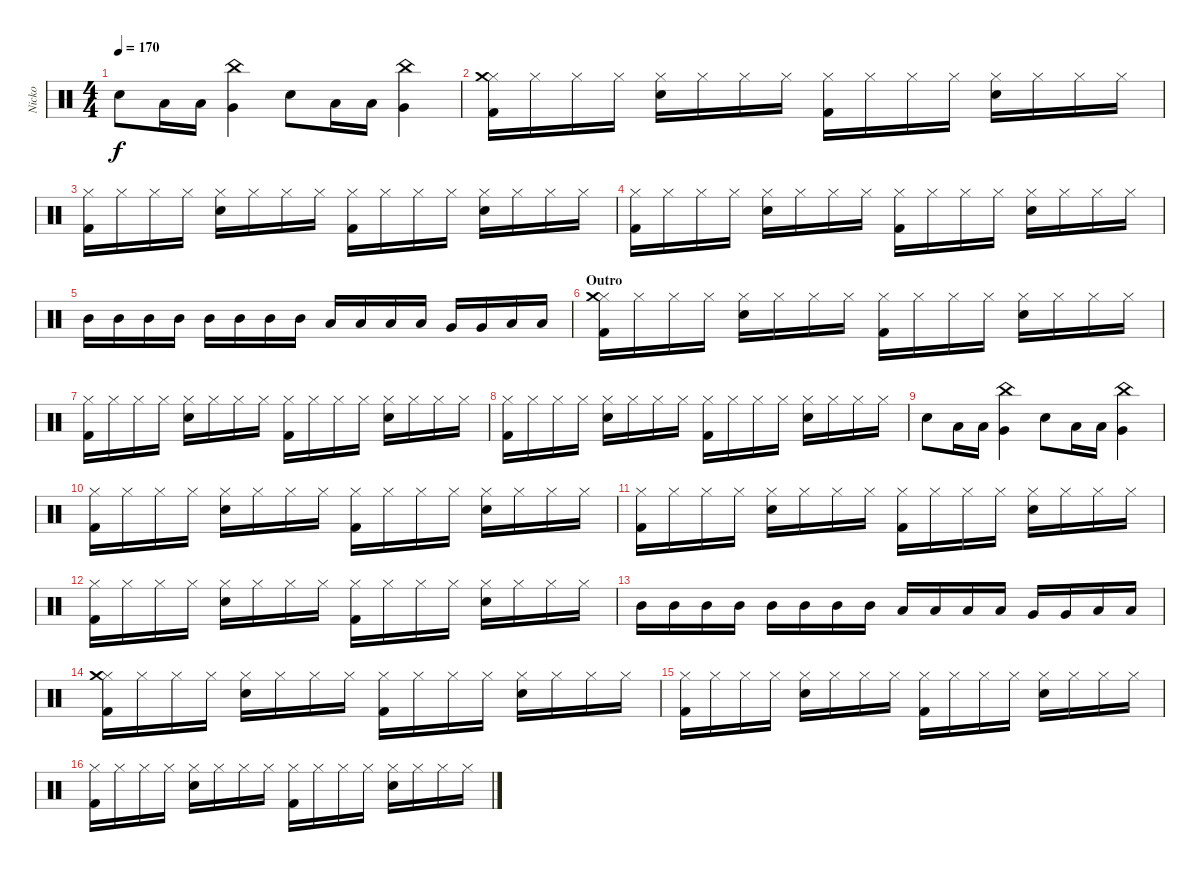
\track ("Nicko" "Nicko") {instrument percussion}
\staff {score}
\articulation defaults
\ts (4 4)
\tempo 170
\clef neutral
\ks c "Snare (hit) 2".8{dy f} "Low Tom (hit)".16 "Low Tom (hit)".16
("China (hit)" "Very Low Tom (hit)").4 "Snare (hit) 2".8 "Low Tom (hit)".16 "Low Tom (hit)".16 ("China (hit)" "Very Low Tom (hit)").4 |
("Kick (hit) 2" "Hi-Hat (closed)" "Crash medium (hit)").16 "Hi-Hat (closed)".16 "Hi-Hat (closed)".16 "Hi-Hat (closed)".16 ("Electric Snare (hit)" "Hi-Hat (closed)").16 "Hi-Hat (closed)".16 "Hi-Hat (closed)".16 "Hi-Hat (closed)".16 ("Kick (hit) 2" "Hi-Hat (closed)").16 "Hi-Hat (closed)".16 "Hi-Hat (closed)".16 "Hi-Hat (closed)".16 ("Electric Snare (hit)" "Hi-Hat (closed)").16 "Hi-Hat (closed)".16 "Hi-Hat (closed)".16 "Hi-Hat (closed)".16 |
("Kick (hit) 2" "Hi-Hat (closed)").16 "Hi-Hat (closed)".16 "Hi-Hat (closed)".16 "Hi-Hat (closed)".16 ("Electric Snare (hit)" "Hi-Hat (closed)").16 "Hi-Hat (closed)".16 "Hi-Hat (closed)".16 "Hi-Hat (closed)".16 ("Kick (hit) 2" "Hi-Hat (closed)").16 "Hi-Hat (closed)".16 "Hi-Hat (closed)".16 "Hi-Hat (closed)".16 ("Electric Snare (hit)" "Hi-Hat (closed)").16 "Hi-Hat (closed)".16 "Hi-Hat (closed)".16 "Hi-Hat (closed)".16 |
("Kick (hit) 2" "Hi-Hat (closed)").16 "Hi-Hat (closed)".16 "Hi-Hat (closed)".16 "Hi-Hat (closed)".16 ("Electric Snare (hit)" "Hi-Hat (closed)").16 "Hi-Hat (closed)".16 "Hi-Hat (closed)".16 "Hi-Hat (closed)".16 ("Kick (hit) 2" "Hi-Hat (closed)").16 "Hi-Hat (closed)".16 "Hi-Hat (closed)".16 "Hi-Hat (closed)".16 ("Electric Snare (hit)" "Hi-Hat (closed)").16 "Hi-Hat (closed)".16 "Hi-Hat (closed)".16 "Hi-Hat (closed)".16 |
"Mid Tom (hit)".16 "Mid Tom (hit)".16 "Mid Tom (hit)".16 "Mid Tom (hit)".16 "Mid Tom (hit)".16 "Mid Tom (hit)".16 "Mid Tom (hit)".16 "Mid Tom (hit)".16 "Low Tom (hit)".16 "Low Tom (hit)".16 "Low Tom (hit)".16 "Low Tom (hit)".16 "Very Low Tom (hit)".16 "Very Low Tom (hit)".16 "Low Floor Tom (hit)".16 "Low Floor Tom (hit)".16 |
\section ("" "Outro")
("Kick (hit) 2" "Hi-Hat (closed)" "Crash medium (hit)").16 "Hi-Hat (closed)".16 "Hi-Hat (closed)".16 "Hi-Hat (closed)".16 ("Electric Snare (hit)" "Hi-Hat (closed)").16 "Hi-Hat (closed)".16 "Hi-Hat (closed)".16 "Hi-Hat (closed)".16 ("Kick (hit) 2" "Hi-Hat (closed)").16 "Hi-Hat (closed)".16 "Hi-Hat (closed)".16 "Hi-Hat (closed)".16 ("Electric Snare (hit)" "Hi-Hat (closed)").16 "Hi-Hat (closed)".16 "Hi-Hat (closed)".16 "Hi-Hat (closed)".16 |
("Kick (hit) 2" "Hi-Hat (closed)").16 "Hi-Hat (closed)".16 "Hi-Hat (closed)".16 "Hi-Hat (closed)".16 ("Electric Snare (hit)" "Hi-Hat (closed)").16 "Hi-Hat (closed)".16 "Hi-Hat (closed)".16 "Hi-Hat (closed)".16 ("Kick (hit) 2" "Hi-Hat (closed)").16 "Hi-Hat (closed)".16 "Hi-Hat (closed)".16 "Hi-Hat (closed)".16 ("Electric Snare (hit)" "Hi-Hat (closed)").16 "Hi-Hat (closed)".16 "Hi-Hat (closed)".16 "Hi-Hat (closed)".16 |
("Kick (hit) 2" "Hi-Hat (closed)").16 "Hi-Hat (closed)".16 "Hi-Hat (closed)".16 "Hi-Hat (closed)".16 ("Electric Snare (hit)" "Hi-Hat (closed)").16 "Hi-Hat (closed)".16 "Hi-Hat (closed)".16 "Hi-Hat (closed)".16 ("Kick (hit) 2" "Hi-Hat (closed)").16 "Hi-Hat (closed)".16 "Hi-Hat (closed)".16 "Hi-Hat (closed)".16 ("Electric Snare (hit)" "Hi-Hat (closed)").16 "Hi-Hat (closed)".16 "Hi-Hat (closed)".16 "Hi-Hat (closed)".16 |
"Snare (hit) 2".8 "Low Tom (hit)".16 "Low Tom (hit)".16 ("China (hit)" "Very Low Tom (hit)").4 "Snare (hit) 2".8 "Low Tom (hit)".16 "Low Tom (hit)".16 ("China (hit)" "Very Low Tom (hit)").4 |
("Kick (hit) 2" "Hi-Hat (closed)").16 "Hi-Hat (closed)".16 "Hi-Hat (closed)".16 "Hi-Hat (closed)".16 ("Electric Snare (hit)" "Hi-Hat (closed)").16 "Hi-Hat (closed)".16 "Hi-Hat (closed)".16 "Hi-Hat (closed)".16 ("Kick (hit) 2" "Hi-Hat (closed)").16 "Hi-Hat (closed)".16 "Hi-Hat (closed)".16 "Hi-Hat (closed)".16 ("Electric Snare (hit)" "Hi-Hat (closed)").16 "Hi-Hat (closed)".16 "Hi-Hat (closed)".16 "Hi-Hat (closed)".16 |
("Kick (hit) 2" "Hi-Hat (closed)").16 "Hi-Hat (closed)".16 "Hi-Hat (closed)".16 "Hi-Hat (closed)".16 ("Electric Snare (hit)" "Hi-Hat (closed)").16 "Hi-Hat (closed)".16 "Hi-Hat (closed)".16 "Hi-Hat (closed)".16 ("Kick (hit) 2" "Hi-Hat (closed)").16 "Hi-Hat (closed)".16 "Hi-Hat (closed)".16 "Hi-Hat (closed)".16 ("Electric Snare (hit)" "Hi-Hat (closed)").16 "Hi-Hat (closed)".16 "Hi-Hat (closed)".16 "Hi-Hat (closed)".16 |
("Kick (hit) 2" "Hi-Hat (closed)").16 "Hi-Hat (closed)".16 "Hi-Hat (closed)".16 "Hi-Hat (closed)".16 ("Electric Snare (hit)" "Hi-Hat (closed)").16 "Hi-Hat (closed)".16 "Hi-Hat (closed)".16 "Hi-Hat (closed)".16 ("Kick (hit) 2" "Hi-Hat (closed)").16 "Hi-Hat (closed)".16 "Hi-Hat (closed)".16 "Hi-Hat (closed)".16 ("Electric Snare (hit)" "Hi-Hat (closed)").16 "Hi-Hat (closed)".16 "Hi-Hat (closed)".16 "Hi-Hat (closed)".16 |
"Mid Tom (hit)".16 "Mid Tom (hit)".16 "Mid Tom (hit)".16 "Mid Tom (hit)".16 "Mid Tom (hit)".16 "Mid Tom (hit)".16 "Mid Tom (hit)".16 "Mid Tom (hit)".16 "Low Tom (hit)".16 "Low Tom (hit)".16 "Low Tom (hit)".16 "Low Tom (hit)".16 "Very Low Tom (hit)".16 "Very Low Tom (hit)".16 "Low Floor Tom (hit)".16 "Low Floor Tom (hit)".16 |
("Kick (hit) 2" "Hi-Hat (closed)" "Crash medium (hit)").16 "Hi-Hat (closed)".16 "Hi-Hat (closed)".16 "Hi-Hat (closed)".16 ("Electric Snare (hit)" "Hi-Hat (closed)").16 "Hi-Hat (closed)".16 "Hi-Hat (closed)".16 "Hi-Hat (closed)".16 ("Kick (hit) 2" "Hi-Hat (closed)").16 "Hi-Hat (closed)".16 "Hi-Hat (closed)".16 "Hi-Hat (closed)".16 ("Electric Snare (hit)" "Hi-Hat (closed)").16 "Hi-Hat (closed)".16 "Hi-Hat (closed)".16 "Hi-Hat (closed)".16 |
("Kick (hit) 2" "Hi-Hat (closed)").16 "Hi-Hat (closed)".16 "Hi-Hat (closed)".16 "Hi-Hat (closed)".16 ("Electric Snare (hit)" "Hi-Hat (closed)").16 "Hi-Hat (closed)".16 "Hi-Hat (closed)".16 "Hi-Hat (closed)".16 ("Kick (hit) 2" "Hi-Hat (closed)").16 "Hi-Hat (closed)".16 "Hi-Hat (closed)".16 "Hi-Hat (closed)".16 ("Electric Snare (hit)" "Hi-Hat (closed)").16 "Hi-Hat (closed)".16 "Hi-Hat (closed)".16 "Hi-Hat (closed)".16 |
("Kick (hit) 2" "Hi-Hat (closed)").16 "Hi-Hat (closed)".16 "Hi-Hat (closed)".16 "Hi-Hat (closed)".16 ("Electric Snare (hit)" "Hi-Hat (closed)").16 "Hi-Hat (closed)".16 "Hi-Hat (closed)".16 "Hi-Hat (closed)".16 ("Kick (hit) 2" "Hi-Hat (closed)").16 "Hi-Hat (closed)".16 "Hi-Hat (closed)".16 "Hi-Hat (closed)".16 ("Electric Snare (hit)" "Hi-Hat (closed)").16 "Hi-Hat (closed)".16 "Hi-Hat (closed)".16 "Hi-Hat (closed)".16
